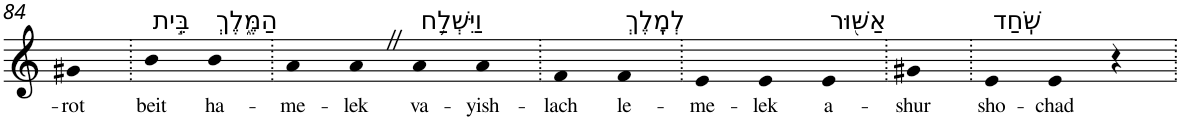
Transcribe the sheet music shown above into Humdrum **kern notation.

**kern	**text
*part1	*part1
*staff1	*staff1
*I"Piano	*
*I'Pno	*
!!LO:PB:g=z
*clefG2	*
*k[]	*
=84	=84
!	!LO:LY:b
4g#X	-rot
=85.	=85.
!LO:TX:a:t=בֵּ֣ית	!
!	!LO:LY:b
4b	beit
!LO:TX:a:t=הַמֶּ֑לֶךְ	!
!	!LO:LY:b
4b	ha-
=86.	=86.
!	!LO:LY:b
4a	-me-
!	!LO:LY:b
4aZ	-lek
!LO:TX:a:t=וַיִּשְׁלַ֥ח	!
!	!LO:LY:b
4a	va-
!	!LO:LY:b
4a	-yish-
=87.	=87.
!	!LO:LY:b
4f	-lach
!LO:TX:a:t=לְמֶֽלֶךְ	!
!	!LO:LY:b
4f	le-
=88.	=88.
!	!LO:LY:b
4e	-me-
!	!LO:LY:b
4e	-lek
!LO:TX:a:t=אַשּׁ֖וּר	!
!	!LO:LY:b
4e	a-
=89.	=89.
!	!LO:LY:b
4g#X	-shur
=90.	=90.
!LO:TX:a:t=שֹֽׁחַד	!
!	!LO:LY:b
4e	sho-
!	!LO:LY:b
4e	-chad
4r	.
=.	=.
*-	*-
